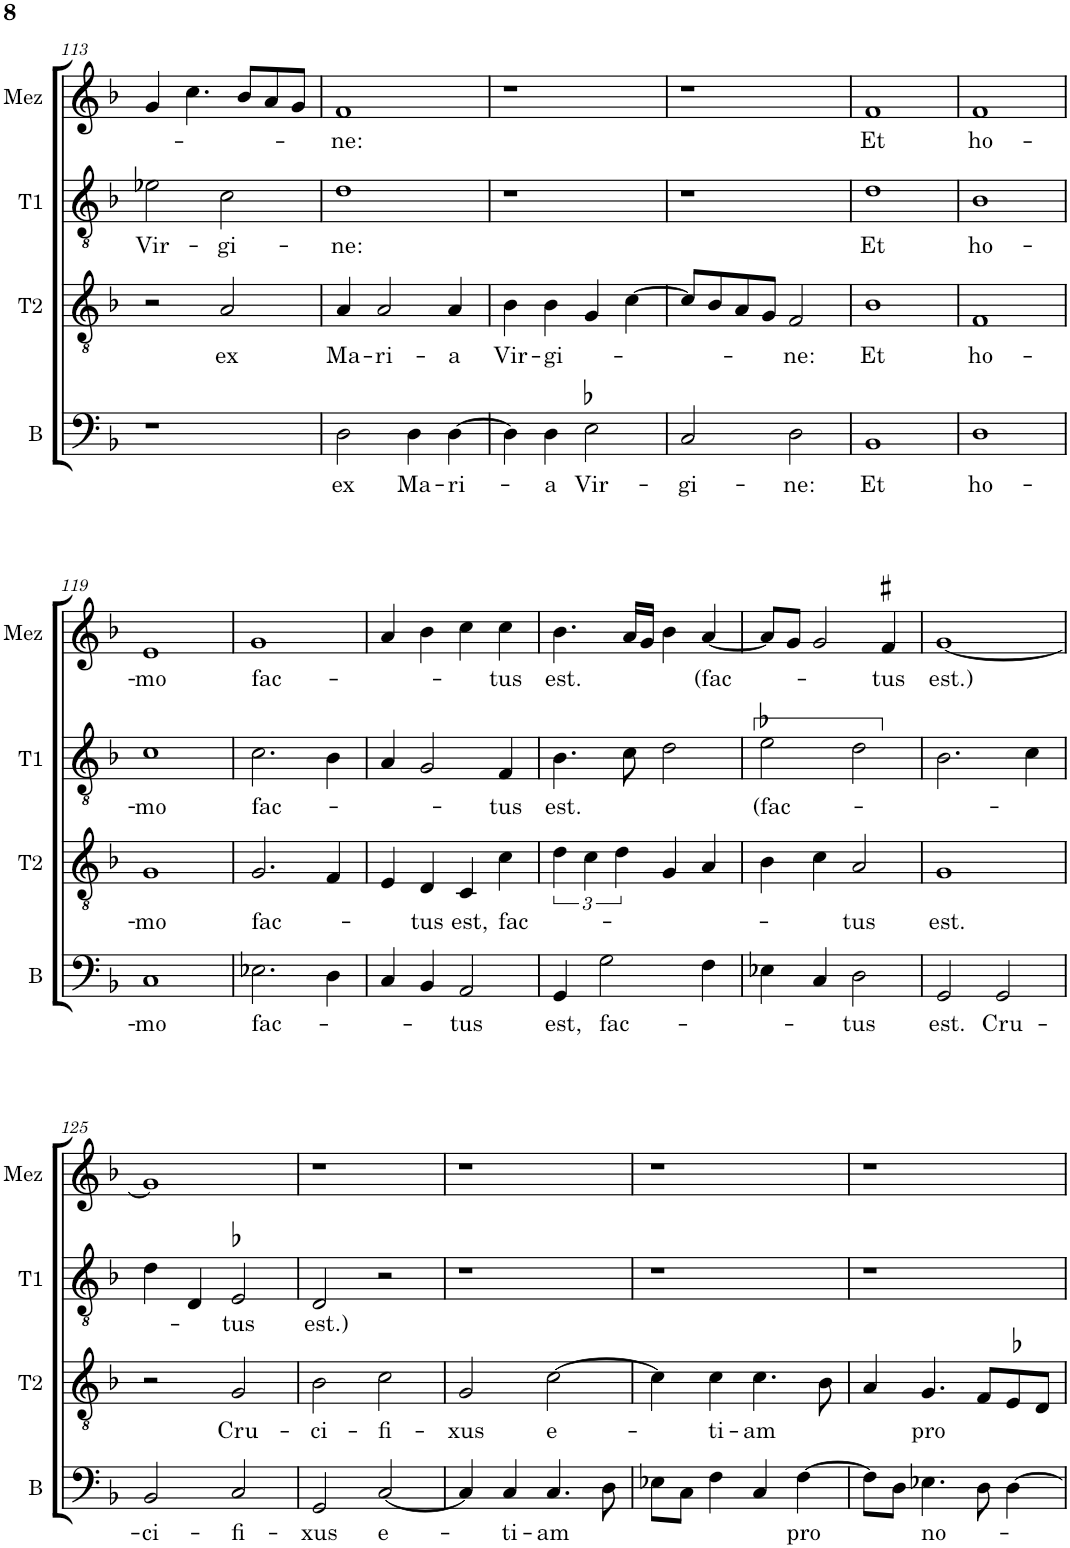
**kern	**text	**kern	**text	**kern	**text	**kern	**text
*part4	*part4	*part3	*part3	*part2	*part2	*part1	*part1
*staff4	*staff4	*staff3	*staff3	*staff2	*staff2	*staff1	*staff1
*I"B	*	*I"T2	*	*I"T1	*	*I"Mez	*
*I'B	*	*I'T2	*	*I'T1	*	*I'Mez	*
!!LO:PB:g=z
*clefF4	*	*clefGv2	*	*clefGv2	*	*clefG2	*
*	*	*	*	*Trd4c7	*	*	*
*k[b-]	*	*k[b-]	*	*k[b-]	*	*k[b-]	*
*M2/2	*	*M2/2	*	*M2/2	*	*M2/2	*
*met(c|)	*	*met(c|)	*	*met(c|)	*	*met(c|)	*
=113	=113	=113	=113	=113	=113	=113	=113
!	!	!	!	!	!LO:LY:b	!	!
1r	.	2r	.	2e-X\	Vir-	4g/	.
.	.	.	.	.	.	4.cc\	.
!	!	!	!LO:LY:b	!	!LO:LY:b	!	!
.	.	2A/	ex	2c\	-gi-	.	.
.	.	.	.	.	.	8b-/L	.
.	.	.	.	.	.	8a/	.
.	.	.	.	.	.	8g/J	.
=114	=114	=114	=114	=114	=114	=114	=114
!	!LO:LY:b	!	!LO:LY:b	!	!LO:LY:b	!	!LO:LY:b
2D\	ex	4A/	Ma-	1d	-ne:	1f	-ne:
!	!	!	!LO:LY:b	!	!	!	!
.	.	2A/	-ri-	.	.	.	.
!	!LO:LY:b	!	!	!	!	!	!
4D\	Ma-	.	.	.	.	.	.
!	!LO:LY:b	!	!LO:LY:b	!	!	!	!
[4D\	-ri-	4A/	-a	.	.	.	.
=115	=115	=115	=115	=115	=115	=115	=115
!	!	!	!LO:LY:b	!	!	!	!
4D\]	.	4B-\	Vir-	1r	.	1r	.
!	!LO:LY:b	!	!LO:LY:b	!	!	!	!
4D\	-a	4B-\	-gi-	.	.	.	.
!	!LO:LY:b	!	!	!	!	!	!
2E-X\	Vir-	4G/	.	.	.	.	.
.	.	[4c\	.	.	.	.	.
=116	=116	=116	=116	=116	=116	=116	=116
!	!LO:LY:b	!	!	!	!	!	!
2C/	-gi-	8c/L]	.	1r	.	1r	.
.	.	8B-/	.	.	.	.	.
.	.	8A/	.	.	.	.	.
.	.	8G/J	.	.	.	.	.
!	!LO:LY:b	!	!LO:LY:b	!	!	!	!
2D\	-ne:	2F/	-ne:	.	.	.	.
=117	=117	=117	=117	=117	=117	=117	=117
!	!LO:LY:b	!	!LO:LY:b	!	!LO:LY:b	!	!LO:LY:b
1BB-	Et	1B-	Et	1d	Et	1f	Et
=118	=118	=118	=118	=118	=118	=118	=118
!	!LO:LY:b	!	!LO:LY:b	!	!LO:LY:b	!	!LO:LY:b
1D	ho-	1F	ho-	1B-	ho-	1f	ho-
!!LO:LB:g=z
=119	=119	=119	=119	=119	=119	=119	=119
!	!LO:LY:b	!	!LO:LY:b	!	!LO:LY:b	!	!LO:LY:b
1C	-mo	1G	-mo	1c	-mo	1e	-mo
=120	=120	=120	=120	=120	=120	=120	=120
!	!LO:LY:b	!	!LO:LY:b	!	!LO:LY:b	!	!LO:LY:b
2.E-X\	fac-	2.G/	fac-	2.c\	fac-	1g	fac-
4D\	.	4F/	.	4B-\	.	.	.
=121	=121	=121	=121	=121	=121	=121	=121
4C/	.	4E/	.	4A/	.	4a/	.
!	!	!	!LO:LY:b	!	!	!	!
4BB-/	.	4D/	-tus	2G/	.	4b-\	.
!	!LO:LY:b	!	!LO:LY:b	!	!	!	!
2AA/	-tus	4C/	est,	.	.	4cc\	.
!	!	!	!LO:LY:b	!	!LO:LY:b	!	!LO:LY:b
.	.	4c\	fac-	4F/	tus	4cc\	-tus
=122	=122	=122	=122	=122	=122	=122	=122
!	!LO:LY:b	!	!	!	!LO:LY:b	!	!LO:LY:b
4GG/	est,	6d\	.	4.B-\	est.	4.b-\	est.
.	.	6c\	.	.	.	.	.
!	!LO:LY:b	!	!	!	!	!	!
2G\	fac-	.	.	.	.	.	.
.	.	6d\	.	.	.	.	.
.	.	.	.	8c\	.	16a/LL	.
.	.	.	.	.	.	16g/JJ	.
.	.	4G/	.	2d\	.	4b-\	.
!	!	!	!	!	!	!	!LO:LY:b
4F\	.	4A/	.	.	.	[4a/	(fac-
=123	=123	=123	=123	=123	=123	=123	=123
!	!	!	!	!	!LO:LY:b	!	!
4E-X\	.	4B-\	.	2e-X\	(fac-	8a/L]	.
.	.	.	.	.	.	8g/J	.
4C/	.	4c\	.	.	.	2g/	.
!	!LO:LY:b	!	!LO:LY:b	!	!	!	!
2D\	-tus	2A/	-tus	2d\	.	.	.
!	!	!	!	!	!	!	!LO:LY:b
.	.	.	.	.	.	4f#X/	-tus
=124	=124	=124	=124	=124	=124	=124	=124
!	!LO:LY:b	!	!LO:LY:b	!	!	!	!LO:LY:b
2GG/	est.	1G	est.	2.B-\	.	[1g	est.)
!	!LO:LY:b	!	!	!	!	!	!
2GG/	Cru-	.	.	.	.	.	.
.	.	.	.	4c\	.	.	.
!!LO:LB:g=z
=125	=125	=125	=125	=125	=125	=125	=125
!	!LO:LY:b	!	!	!	!	!	!
2BB-/	-ci-	2r	.	4d\	.	1g]	.
.	.	.	.	4D/	.	.	.
!	!LO:LY:b	!	!LO:LY:b	!	!LO:LY:b	!	!
2C/	-fi-	2G/	Cru-	2E-X/	-tus	.	.
=126	=126	=126	=126	=126	=126	=126	=126
!	!LO:LY:b	!	!LO:LY:b	!	!LO:LY:b	!	!
2GG/	-xus	2B-\	-ci-	2D/	est.)	1r	.
!	!LO:LY:b	!	!LO:LY:b	!	!	!	!
[2C/	e-	2c\	-fi-	2r	.	.	.
=127	=127	=127	=127	=127	=127	=127	=127
!	!	!	!LO:LY:b	!	!	!	!
4C/]	.	2G/	-xus	1r	.	1r	.
!	!LO:LY:b	!	!	!	!	!	!
4C/	-ti-	.	.	.	.	.	.
!	!LO:LY:b	!	!LO:LY:b	!	!	!	!
4.C/	-am	[2c\	e-	.	.	.	.
8D\	.	.	.	.	.	.	.
=128	=128	=128	=128	=128	=128	=128	=128
8E-X\L	.	4c\]	.	1r	.	1r	.
8C\J	.	.	.	.	.	.	.
!	!	!	!LO:LY:b	!	!	!	!
4F\	.	4c\	-ti-	.	.	.	.
!	!	!	!LO:LY:b	!	!	!	!
4C/	.	4.c\	-am	.	.	.	.
!	!LO:LY:b	!	!	!	!	!	!
[4F\	pro	.	.	.	.	.	.
.	.	8B-\	.	.	.	.	.
=129	=129	=129	=129	=129	=129	=129	=129
8F\L]	.	4A/	.	1r	.	1r	.
8D\J	.	.	.	.	.	.	.
!	!LO:LY:b	!	!LO:LY:b	!	!	!	!
4.E-X\	no-	4.G/	pro	.	.	.	.
8D\	.	8F/L	.	.	.	.	.
[4D\	.	8E-X/	.	.	.	.	.
.	.	8D/J	.	.	.	.	.
=	=	=	=	=	=	=	=
*-	*-	*-	*-	*-	*-	*-	*-
